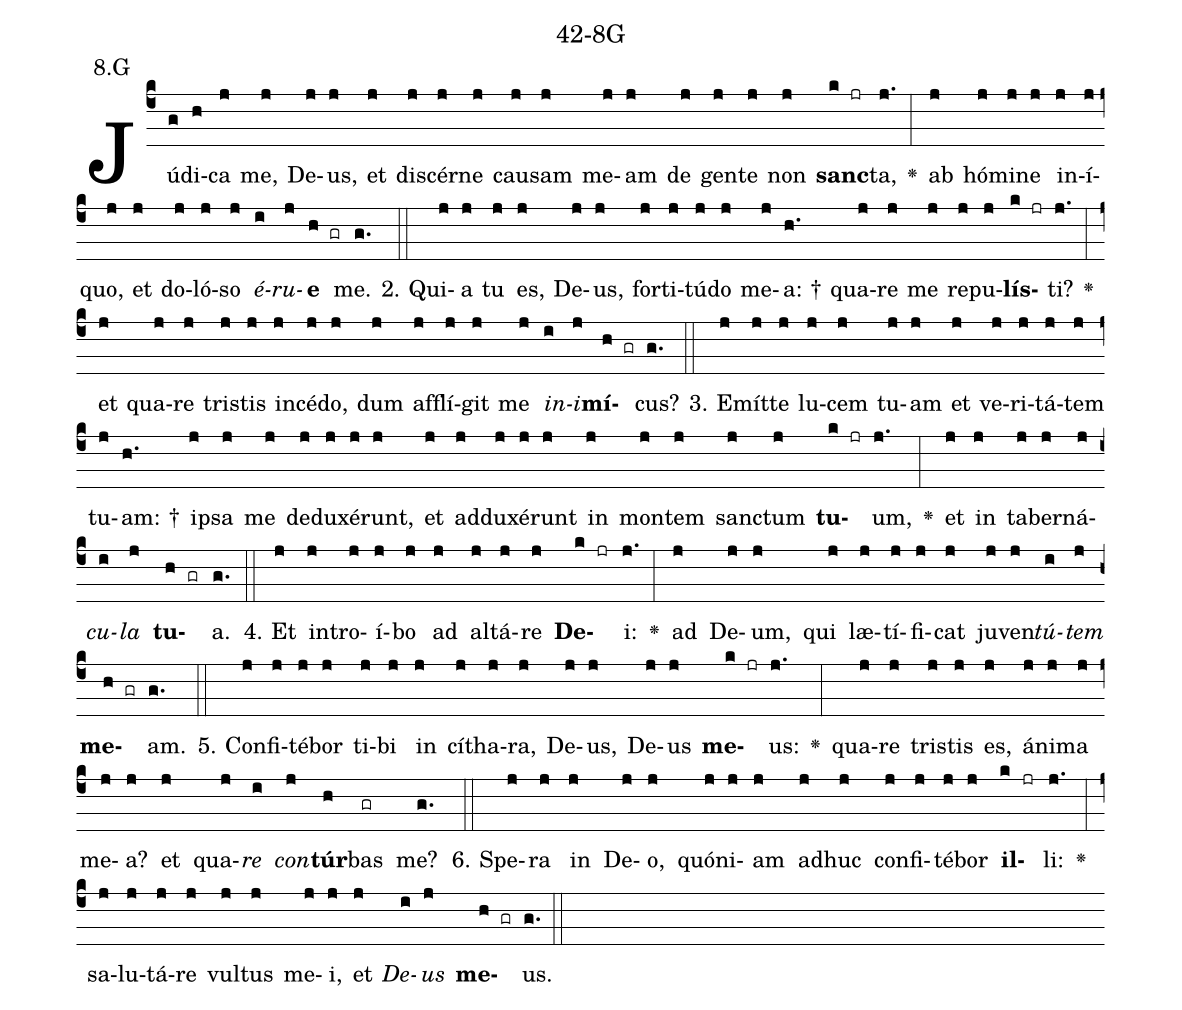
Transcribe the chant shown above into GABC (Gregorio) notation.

name: 42-8G;
annotation: 8.G;
%%
(c4)Jú(g)di(h)ca(j) me,(j) De(j)us,(j) et(j) di(j)scér(j)ne(j) cau(j)sam(j) me(j)am(j) de(j) gen(j)te(j) non(j) <b>sanc</b>(k jr)ta,(j.) <v>\greheightstar</v>(:) ab(j) hó(j)mi(j)ne(j) in(j)í(j)quo,(j) et(j) do(j)ló(j)so(j) <i>é</i>(i)<i>ru</i>(j)<b>e</b>(h gr) me.(g.) (::)
2. Qui(j)a(j) tu(j) es,(j) De(j)us,(j) for(j)ti(j)tú(j)do(j) me(j)a: †(h.) qua(j)re(j) me(j) re(j)pu(j)<b>lís</b>(k jr)ti?(j.) <v>\greheightstar</v>(:) et(j) qua(j)re(j) tris(j)tis(j) in(j)cé(j)do,(j) dum(j) af(j)flí(j)git(j) me(j) <i>in</i>(i)<i>i</i>(j)<b>mí</b>(h gr)cus?(g.) (::)
3. E(j)mít(j)te(j) lu(j)cem(j) tu(j)am(j) et(j) ve(j)ri(j)tá(j)tem(j) tu(j)am: †(h.) ip(j)sa(j) me(j) de(j)du(j)xé(j)runt,(j) et(j) ad(j)du(j)xé(j)runt(j) in(j) mon(j)tem(j) sanc(j)tum(j) <b>tu</b>(k jr)um,(j.) <v>\greheightstar</v>(:) et(j) in(j) ta(j)ber(j)ná(j)<i>cu</i>(i)<i>la</i>(j) <b>tu</b>(h gr)a.(g.) (::)
4. Et(j) in(j)tro(j)í(j)bo(j) ad(j) al(j)tá(j)re(j) <b>De</b>(k jr)i:(j.) <v>\greheightstar</v>(:) ad(j) De(j)um,(j) qui(j) læ(j)tí(j)fi(j)cat(j) ju(j)ven(j)<i>tú</i>(i)<i>tem</i>(j) <b>me</b>(h gr)am.(g.) (::)
5. Con(j)fi(j)té(j)bor(j) ti(j)bi(j) in(j) cí(j)tha(j)ra,(j) De(j)us,(j) De(j)us(j) <b>me</b>(k jr)us:(j.) <v>\greheightstar</v>(:) qua(j)re(j) tris(j)tis(j) es,(j) á(j)ni(j)ma(j) me(j)a?(j) et(j) qua(j)<i>re</i>(i) <i>con</i>(j)<b>túr</b>(h)bas(gr) me?(g.) (::)
6. Spe(j)ra(j) in(j) De(j)o,(j) quón(j)i(j)am(j) ad(j)huc(j) con(j)fi(j)té(j)bor(j) <b>il</b>(k jr)li:(j.) <v>\greheightstar</v>(:) sa(j)lu(j)tá(j)re(j) vul(j)tus(j) me(j)i,(j) et(j) <i>De</i>(i)<i>us</i>(j) <b>me</b>(h gr)us.(g.) (::)
